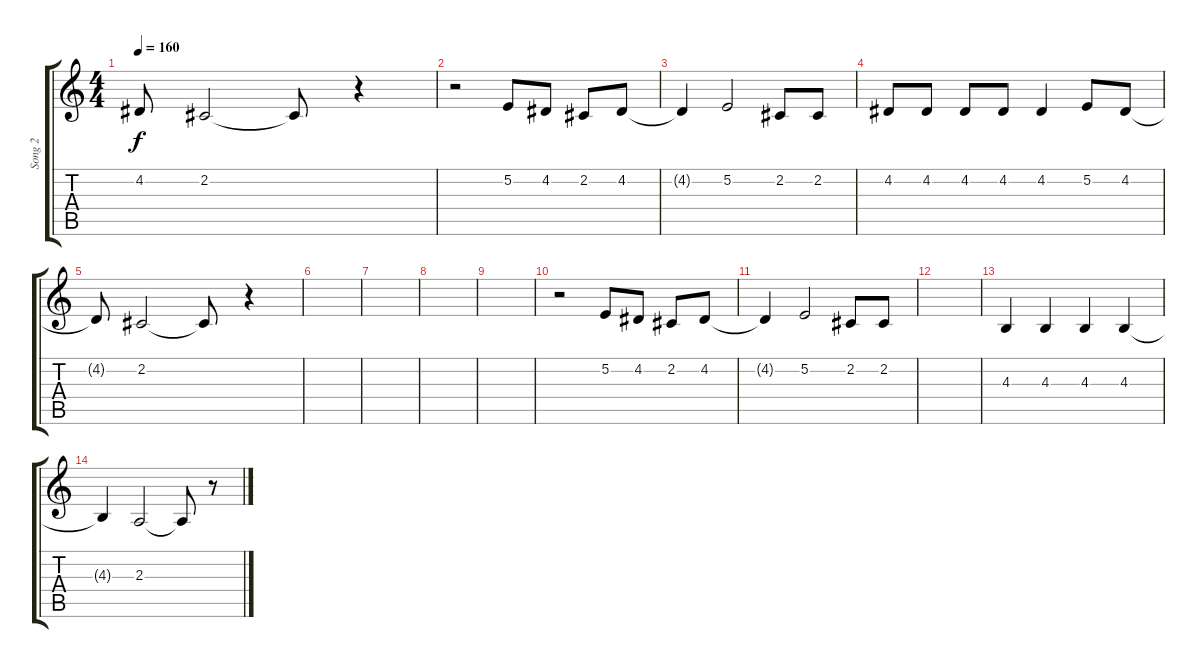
\track ("Song 2" "Song 2") {instrument viola}
\staff {score tabs}
\tuning (E4 B3 G3 D3 A2 E2) {hide}
\ts (4 4)
\tempo 160
\clef g2
\ks c
4.2{t}.8{dy f} 2.2.2 2.2{t}.8 r.4 |
r.2 5.2.8 4.2.8 2.2.8 4.2.8 |
4.2{t}.4 5.2.2 2.2.8 2.2.8 |
4.2.8 4.2.8 4.2.8 4.2.8 4.2.4 5.2.8 4.2.8 |
4.2{t}.8 2.2.2 2.2{t}.8 r.4 |
|
|
|
|
r.2 5.2.8 4.2.8 2.2.8 4.2.8 |
4.2{t}.4 5.2.2 2.2.8 2.2.8 |
|
4.3.4 4.3.4 4.3.4 4.3.4 |
4.3{t}.4 2.3.2 2.3{t}.8 r.8
